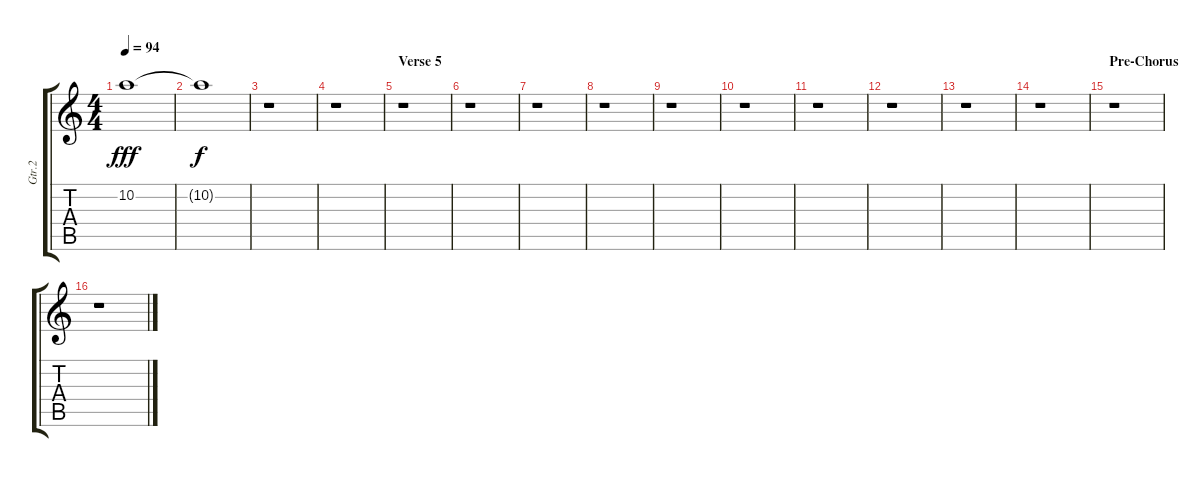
\track ("Gtr.2 " "Gtr.2 ") {instrument electricguitarjazz}
\staff {score tabs}
\tuning (E4 B3 G3 D3 A2 E2) {hide}
\ts (4 4)
\tempo 94
\clef g2
\ks c
10.2.1{dy fff} |
10.2{t}.1{dy f} |
r.1 |
r.1 |
\section ("" "Verse 5")
r.1 |
r.1 |
r.1 |
r.1 |
r.1 |
r.1 |
r.1 |
r.1 |
r.1 |
r.1 |
\section ("" "Pre-Chorus")
r.1 |
r.1
